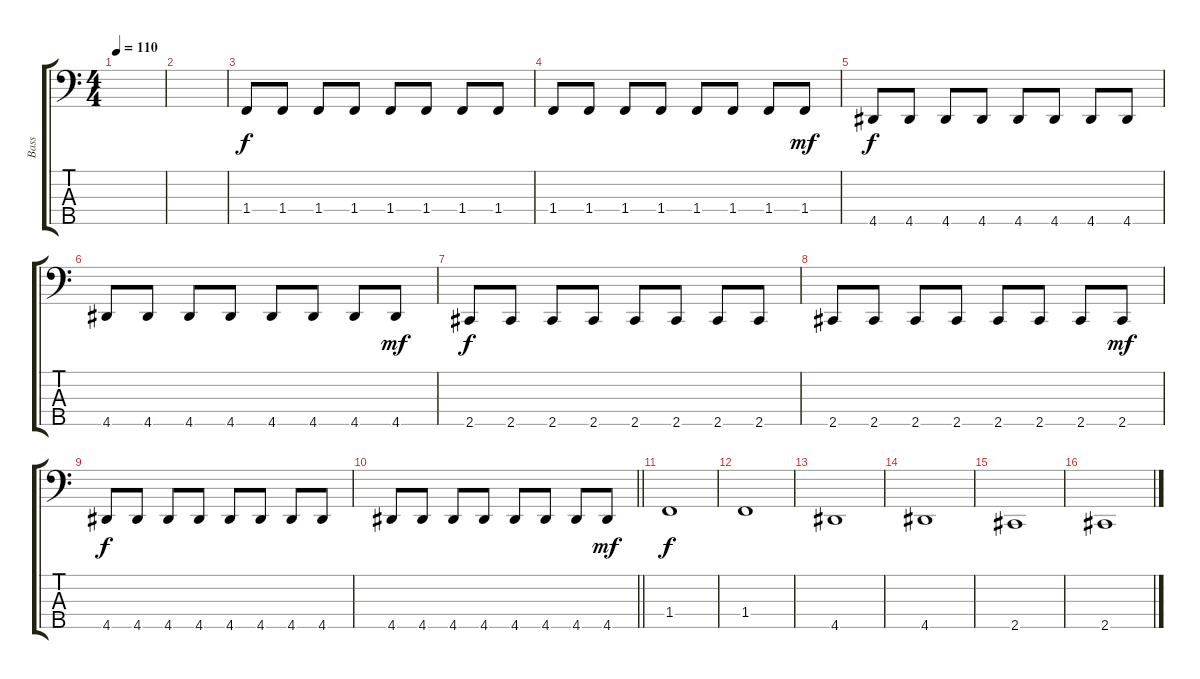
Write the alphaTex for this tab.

\track ("Bass" "Bass") {instrument electricbassfinger}
\staff {score tabs}
\tuning (G2 D2 A1 E1 B0) {hide}
\ts (4 4)
\tempo 110
\clef f4
\ks c
|
|
1.4.8{volume 13} 1.4.8 1.4.8 1.4.8 1.4.8 1.4.8 1.4.8 1.4.8 |
1.4.8 1.4.8 1.4.8 1.4.8 1.4.8 1.4.8 1.4.8 1.4.8{dy mf} |
4.5.8{dy f} 4.5.8 4.5.8 4.5.8 4.5.8 4.5.8 4.5.8 4.5.8 |
4.5.8 4.5.8 4.5.8 4.5.8 4.5.8 4.5.8 4.5.8 4.5.8{dy mf} |
2.5.8{dy f} 2.5.8 2.5.8 2.5.8 2.5.8 2.5.8 2.5.8 2.5.8 |
2.5.8 2.5.8 2.5.8 2.5.8 2.5.8 2.5.8 2.5.8 2.5.8{dy mf} |
4.5.8{dy f} 4.5.8 4.5.8 4.5.8 4.5.8 4.5.8 4.5.8 4.5.8 |
\barLineRight lightlight
4.5.8 4.5.8 4.5.8 4.5.8 4.5.8 4.5.8 4.5.8 4.5.8{dy mf} |
\section ("" "")
1.4.1{dy f} |
1.4.1 |
4.5.1 |
4.5.1 |
2.5.1 |
2.5.1
